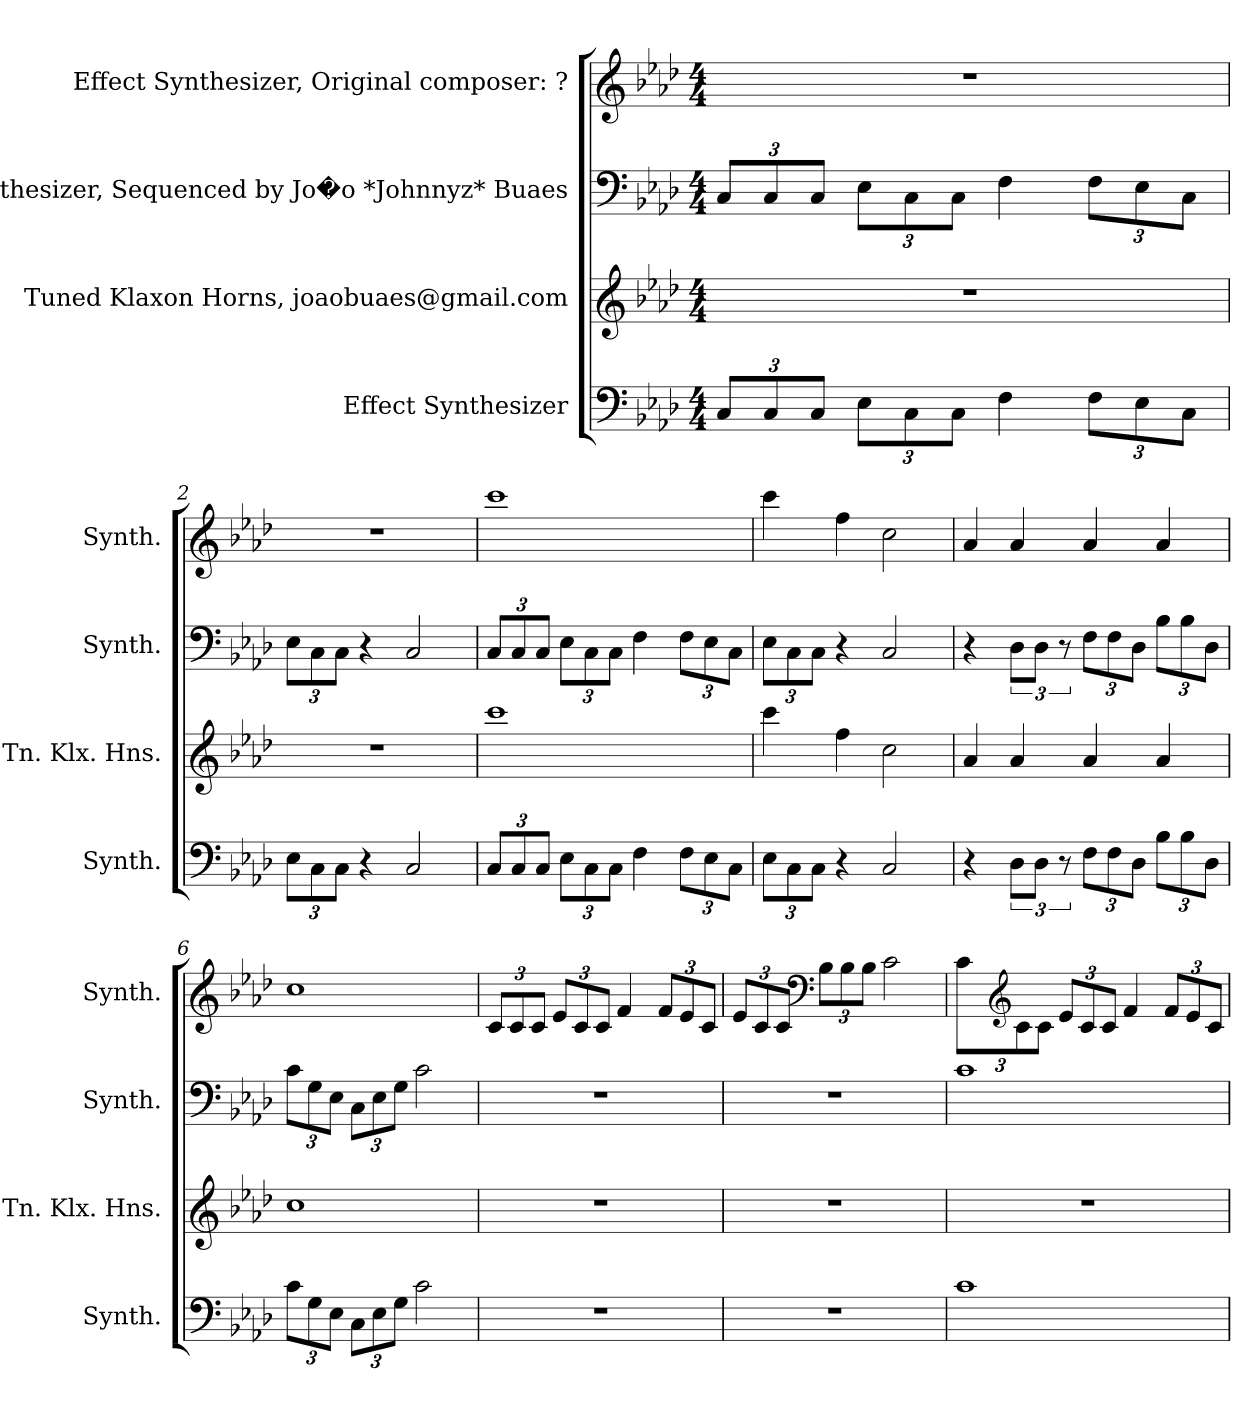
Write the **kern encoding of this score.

**kern	**kern	**kern	**kern
*part4	*part3	*part2	*part1
*staff4	*staff3	*staff2	*staff1
*I"Effect Synthesizer	*I"Tuned Klaxon Horns, joaobuaes@gmail.com	*I"Saw Synthesizer, Sequenced by Jo�o *Johnnyz* Buaes	*I"Effect Synthesizer, Original composer: ?
*I'Synth.	*I'Tn. Klx. Hns.	*I'Synth.	*I'Synth.
*clefF4	*clefG2	*clefF4	*clefG2
*k[b-e-a-d-]	*k[b-e-a-d-]	*k[b-e-a-d-]	*k[b-e-a-d-]
*M4/4	*M4/4	*M4/4	*M4/4
*MM150	*MM150	*MM150	*MM150
*Xbrackettup	*	*Xbrackettup	*
=1	=1	=1	=1
12C/L	1r	12C/L	1r
12C/	.	12C/	.
12C/J	.	12C/J	.
12E-\L	.	12E-\L	.
12C\	.	12C\	.
12C\J	.	12C\J	.
4F\	.	4F\	.
12F\L	.	12F\L	.
12E-\	.	12E-\	.
12C\J	.	12C\J	.
=2	=2	=2	=2
12E-\L	1r	12E-\L	1r
12C\	.	12C\	.
12C\J	.	12C\J	.
4r	.	4r	.
2C/	.	2C/	.
!!LO:LB:g=z
=3	=3	=3	=3
12C/L	1ccc	12C/L	1ccc
12C/	.	12C/	.
12C/J	.	12C/J	.
12E-\L	.	12E-\L	.
12C\	.	12C\	.
12C\J	.	12C\J	.
4F\	.	4F\	.
12F\L	.	12F\L	.
12E-\	.	12E-\	.
12C\J	.	12C\J	.
=4	=4	=4	=4
12E-\L	4ccc\	12E-\L	4ccc\
12C\	.	12C\	.
12C\J	.	12C\J	.
4r	4ff\	4r	4ff\
2C/	2cc\	2C/	2cc\
=5	=5	=5	=5
4r	4a-/	4r	4a-/
*brackettup	*	*brackettup	*
12D-\L	4a-/	12D-\L	4a-/
12D-\J	.	12D-\J	.
12r	.	12r	.
*Xbrackettup	*	*Xbrackettup	*
12F\L	4a-/	12F\L	4a-/
12F\	.	12F\	.
12D-\J	.	12D-\J	.
12B-\L	4a-/	12B-\L	4a-/
12B-\	.	12B-\	.
12D-\J	.	12D-\J	.
=6	=6	=6	=6
12c\L	1cc	12c\L	1cc
12G\	.	12G\	.
12E-\J	.	12E-\J	.
12C\L	.	12C\L	.
12E-\	.	12E-\	.
12G\J	.	12G\J	.
2c\	.	2c\	.
!!LO:LB:g=z
=7	=7	=7	=7
*	*	*	*Xbrackettup
1r	1r	1r	12c/L
.	.	.	12c/
.	.	.	12c/J
.	.	.	12e-/L
.	.	.	12c/
.	.	.	12c/J
.	.	.	4f/
.	.	.	12f/L
.	.	.	12e-/
.	.	.	12c/J
=8	=8	=8	=8
1r	1r	1r	12e-/L
.	.	.	12c/
.	.	.	12c/J
*	*	*	*clefF4
.	.	.	12B-\L
.	.	.	12B-\
.	.	.	12B-\J
.	.	.	2c\
=9	=9	=9	=9
1c	1r	1c	12c\L
*	*	*	*clefG2
.	.	.	12c\
.	.	.	12c\J
.	.	.	12e-/L
.	.	.	12c/
.	.	.	12c/J
.	.	.	4f/
.	.	.	12f/L
.	.	.	12e-/
.	.	.	12c/J
=	=	=	=
*-	*-	*-	*-
